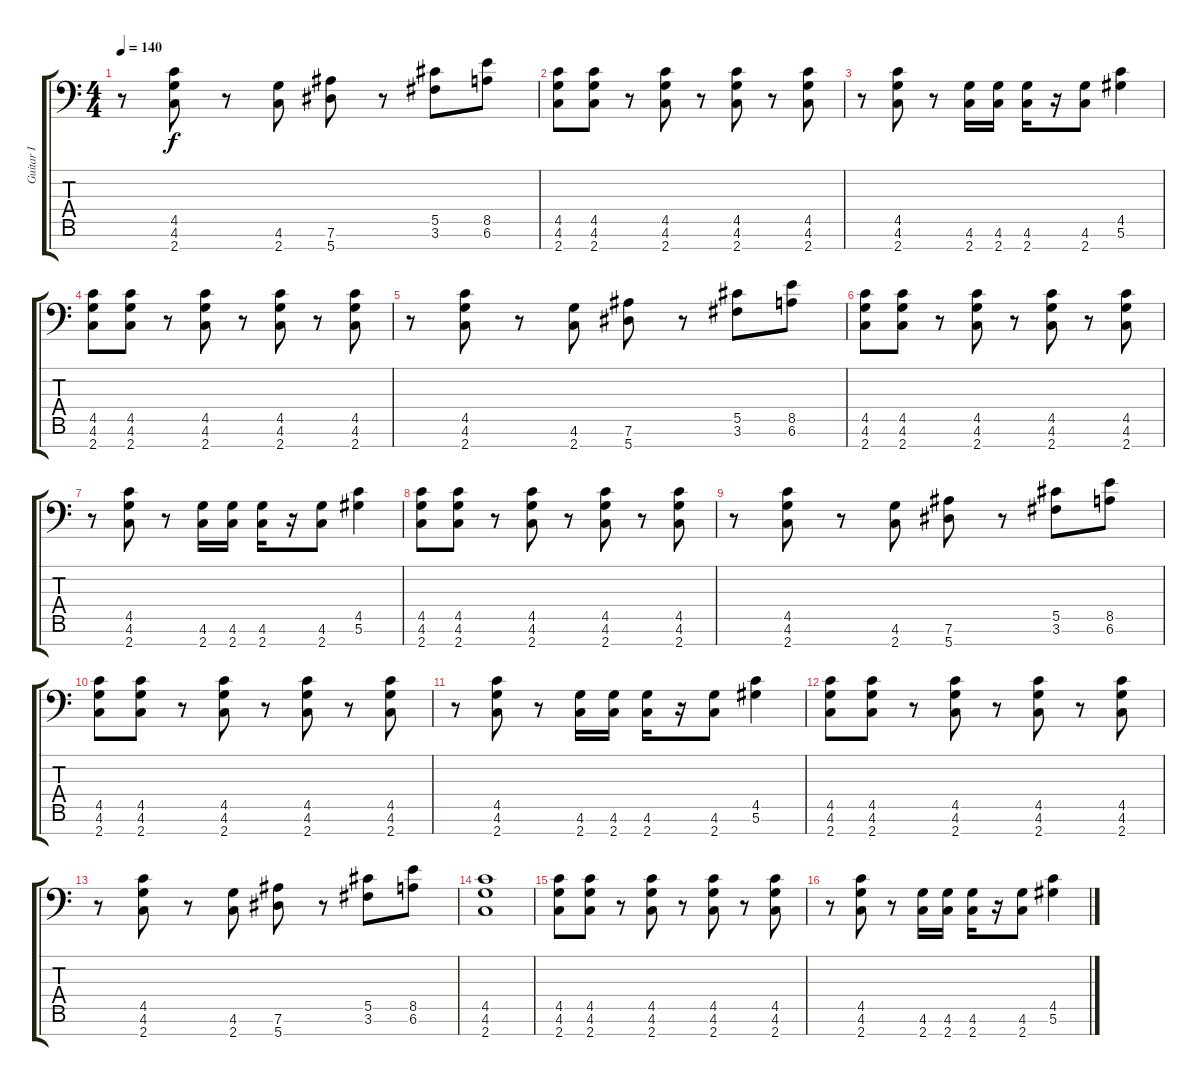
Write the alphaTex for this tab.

\track ("Guitar I" "Guitar I") {instrument distortionguitar}
\staff {score tabs}
\tuning (Eb4 Bb3 Gb3 Db3 Ab2 Eb2 Bb1) {hide}
\ts (4 4)
\tempo 140
\clef f4
\ks c
r.8{dy f} (4.5 4.6 2.7).8 r.8 (4.6 2.7).8 (7.6 5.7).8 r.8 (5.5 3.6).8 (8.5 6.6).8 |
(4.5 4.6 2.7).8 (4.5 4.6 2.7).8 r.8 (4.5 4.6 2.7).8 r.8 (4.5 4.6 2.7).8 r.8 (4.5 4.6 2.7).8 |
r.8 (4.5 4.6 2.7).8 r.8 (4.6 2.7).16 (4.6 2.7).16 (4.6 2.7).16 r.16 (4.6 2.7).8 (4.5 5.6).4 |
(4.5 4.6 2.7).8 (4.5 4.6 2.7).8 r.8 (4.5 4.6 2.7).8 r.8 (4.5 4.6 2.7).8 r.8 (4.5 4.6 2.7).8 |
r.8 (4.5 4.6 2.7).8 r.8 (4.6 2.7).8 (7.6 5.7).8 r.8 (5.5 3.6).8 (8.5 6.6).8 |
(4.5 4.6 2.7).8 (4.5 4.6 2.7).8 r.8 (4.5 4.6 2.7).8 r.8 (4.5 4.6 2.7).8 r.8 (4.5 4.6 2.7).8 |
r.8 (4.5 4.6 2.7).8 r.8 (4.6 2.7).16 (4.6 2.7).16 (4.6 2.7).16 r.16 (4.6 2.7).8 (4.5 5.6).4 |
(4.5 4.6 2.7).8 (4.5 4.6 2.7).8 r.8 (4.5 4.6 2.7).8 r.8 (4.5 4.6 2.7).8 r.8 (4.5 4.6 2.7).8 |
r.8 (4.5 4.6 2.7).8 r.8 (4.6 2.7).8 (7.6 5.7).8 r.8 (5.5 3.6).8 (8.5 6.6).8 |
(4.5 4.6 2.7).8 (4.5 4.6 2.7).8 r.8 (4.5 4.6 2.7).8 r.8 (4.5 4.6 2.7).8 r.8 (4.5 4.6 2.7).8 |
r.8 (4.5 4.6 2.7).8 r.8 (4.6 2.7).16 (4.6 2.7).16 (4.6 2.7).16 r.16 (4.6 2.7).8 (4.5 5.6).4 |
(4.5 4.6 2.7).8 (4.5 4.6 2.7).8 r.8 (4.5 4.6 2.7).8 r.8 (4.5 4.6 2.7).8 r.8 (4.5 4.6 2.7).8 |
r.8 (4.5 4.6 2.7).8 r.8 (4.6 2.7).8 (7.6 5.7).8 r.8 (5.5 3.6).8 (8.5 6.6).8 |
(4.5 4.6 2.7).1 |
(4.5 4.6 2.7).8 (4.5 4.6 2.7).8 r.8 (4.5 4.6 2.7).8 r.8 (4.5 4.6 2.7).8 r.8 (4.5 4.6 2.7).8 |
r.8 (4.5 4.6 2.7).8 r.8 (4.6 2.7).16 (4.6 2.7).16 (4.6 2.7).16 r.16 (4.6 2.7).8 (4.5 5.6).4
